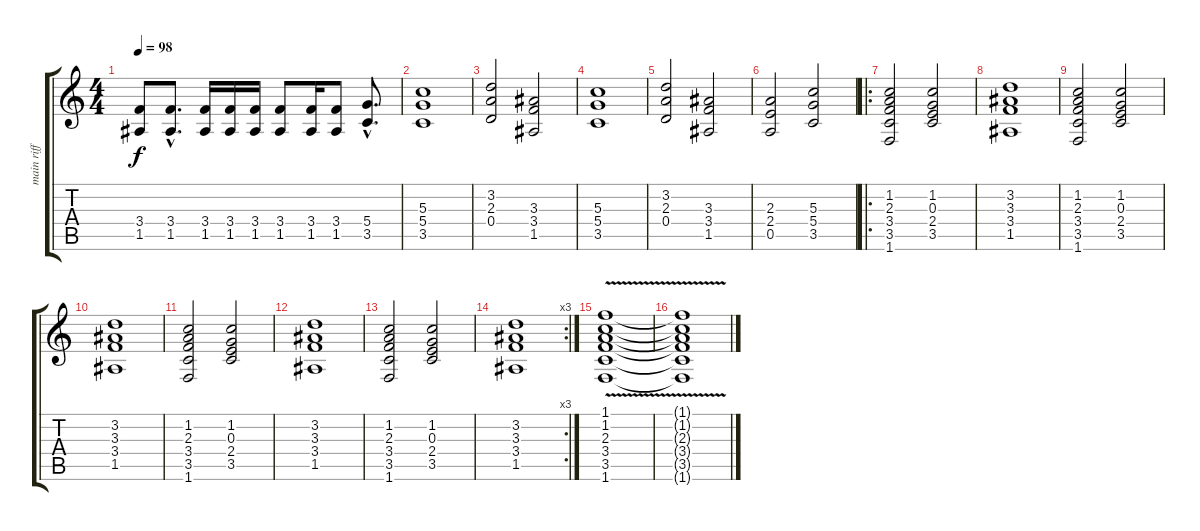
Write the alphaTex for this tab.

\track ("main riff" "main riff") {instrument distortionguitar}
\staff {score tabs}
\tuning (E4 B3 G3 D3 A2 E2) {hide}
\ts (4 4)
\tempo 98
\clef g2
\ks c
(3.4 1.5).8{dy f} (3.4{hac} 1.5{hac}).8{d} (3.4 1.5).16 (3.4 1.5).16 (3.4 1.5).16 (3.4 1.5).8 (3.4 1.5).16 (3.4 1.5).8 (5.4{hac} 3.5{hac}).8{d} |
(5.3 5.4 3.5).1 |
(3.2 2.3 0.4).2 (3.3 3.4 1.5).2 |
(5.3 5.4 3.5).1 |
(3.2 2.3 0.4).2 (3.3 3.4 1.5).2 |
(2.3 2.4 0.5).2 (5.3 5.4 3.5).2 |
\ro
(1.2 2.3 3.4 3.5 1.6).2{volume 16} (1.2 0.3 2.4 3.5).2{volume 16} |
(3.2 3.3 3.4 1.5).1{volume 16} |
(1.2 2.3 3.4 3.5 1.6).2{volume 16} (1.2 0.3 2.4 3.5).2{volume 16} |
(3.2 3.3 3.4 1.5).1{volume 16} |
(1.2 2.3 3.4 3.5 1.6).2{volume 16} (1.2 0.3 2.4 3.5).2{volume 16} |
(3.2 3.3 3.4 1.5).1{volume 16} |
(1.2 2.3 3.4 3.5 1.6).2{volume 16} (1.2 0.3 2.4 3.5).2{volume 16} |
\rc 3
(3.2 3.3 3.4 1.5).1{volume 16} |
(1.1{v} 1.2{v} 2.3{v} 3.4 3.5 1.6).1{volume 7} |
(1.1{t} 1.2{t} 2.3{t} 3.4{t} 3.5{t} 1.6{t}).1
